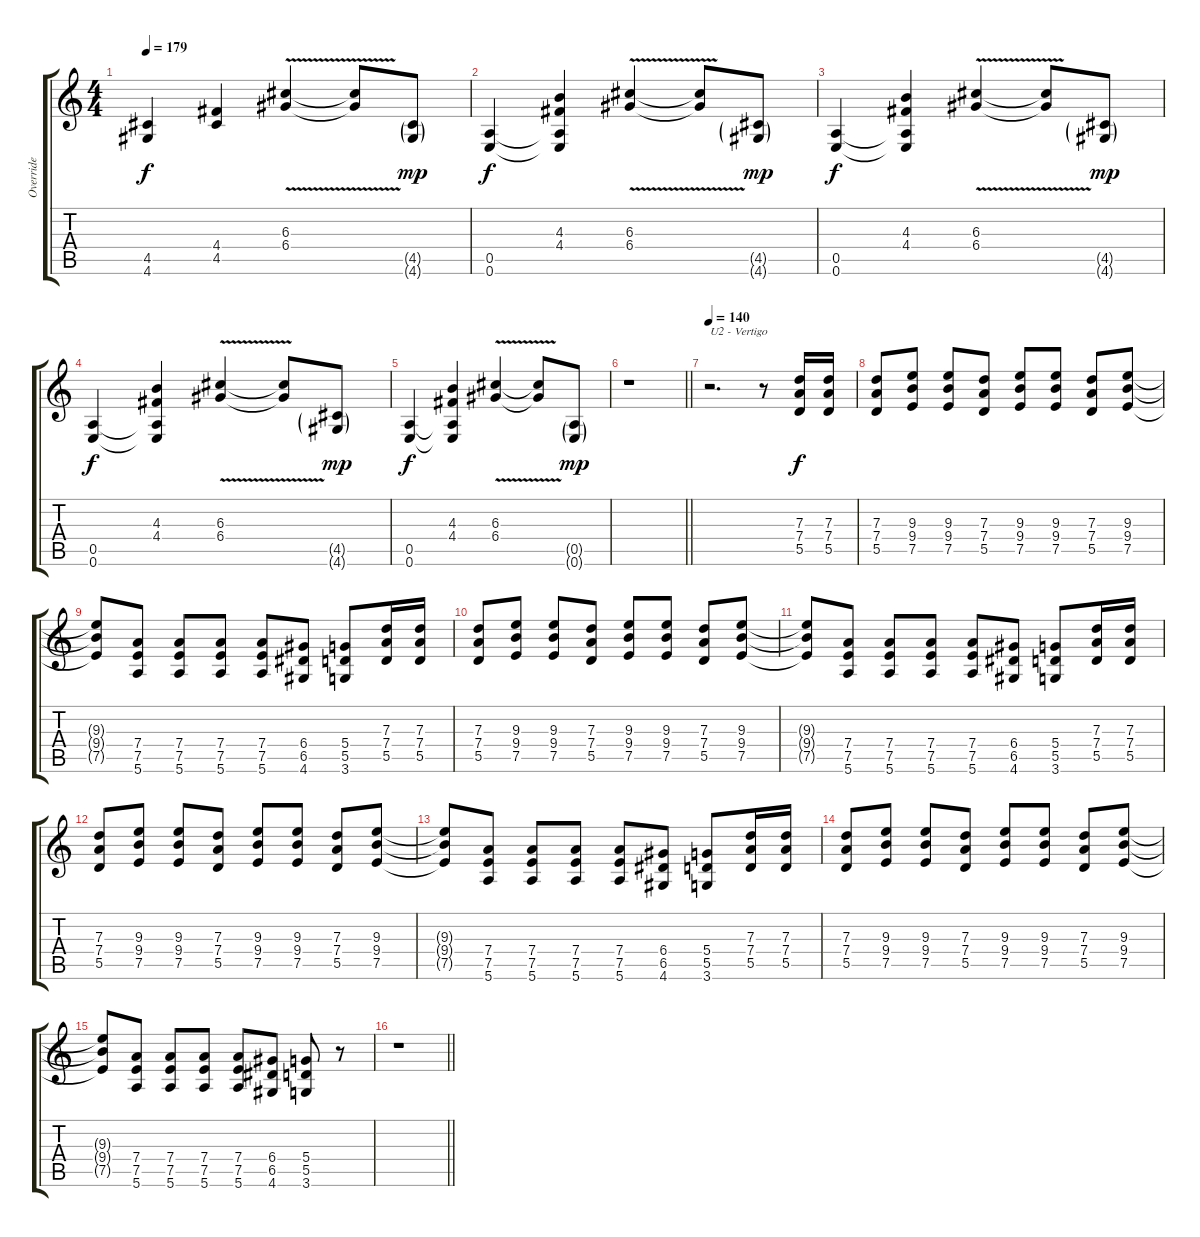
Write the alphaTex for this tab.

\track ("Override" "Override") {instrument overdrivenguitar}
\staff {score tabs}
\tuning (E4 B3 G3 D3 A2 E2) {hide}
\ts (4 4)
\tempo 179
\clef g2
\ks c
(4.5 4.6).4{dy f} (4.4 4.5).4 (6.3{v} 6.4{v}).4 (6.3{t} 6.4{t}).8 (4.5{g} 4.6{g}).8{dy mp} |
(0.5 0.6).4{dy f} (4.3 4.4 0.5{t} 0.6{t}).4 (6.3{v} 6.4{v}).4 (6.3{t} 6.4{t}).8 (4.5{g} 4.6{g}).8{dy mp} |
(0.5 0.6).4{dy f} (4.3 4.4 0.5{t} 0.6{t}).4 (6.3{v} 6.4{v}).4 (6.3{t} 6.4{t}).8 (4.5{g} 4.6{g}).8{dy mp} |
(0.5 0.6).4{dy f} (4.3 4.4 0.5{t} 0.6{t}).4 (6.3{v} 6.4{v}).4 (6.3{t} 6.4{t}).8 (4.5{g} 4.6{g}).8{dy mp} |
(0.5 0.6).4{dy f} (4.3 4.4 0.5{t} 0.6{t}).4 (6.3{v} 6.4{v}).4 (6.3{t} 6.4{t}).8 (0.5{g} 0.6{g}).8{dy mp} |
\barLineRight lightlight
r.1 |
\tempo 140
r.2{d txt "U2 - Vertigo"} r.8 (7.3 7.4 5.5).16{dy f} (7.3 7.4 5.5).16 |
(7.3 7.4 5.5).8 (9.3 9.4 7.5).8 (9.3 9.4 7.5).8 (7.3 7.4 5.5).8 (9.3 9.4 7.5).8 (9.3 9.4 7.5).8 (7.3 7.4 5.5).8 (9.3 9.4 7.5).8 |
(9.3{t} 9.4{t} 7.5{t}).8 (7.4 7.5 5.6).8 (7.4 7.5 5.6).8 (7.4 7.5 5.6).8 (7.4 7.5 5.6).8 (6.4 6.5 4.6).8 (5.4 5.5 3.6).8 (7.3 7.4 5.5).16 (7.3 7.4 5.5).16 |
(7.3 7.4 5.5).8 (9.3 9.4 7.5).8 (9.3 9.4 7.5).8 (7.3 7.4 5.5).8 (9.3 9.4 7.5).8 (9.3 9.4 7.5).8 (7.3 7.4 5.5).8 (9.3 9.4 7.5).8 |
(9.3{t} 9.4{t} 7.5{t}).8 (7.4 7.5 5.6).8 (7.4 7.5 5.6).8 (7.4 7.5 5.6).8 (7.4 7.5 5.6).8 (6.4 6.5 4.6).8 (5.4 5.5 3.6).8 (7.3 7.4 5.5).16 (7.3 7.4 5.5).16 |
(7.3 7.4 5.5).8 (9.3 9.4 7.5).8 (9.3 9.4 7.5).8 (7.3 7.4 5.5).8 (9.3 9.4 7.5).8 (9.3 9.4 7.5).8 (7.3 7.4 5.5).8 (9.3 9.4 7.5).8 |
(9.3{t} 9.4{t} 7.5{t}).8 (7.4 7.5 5.6).8 (7.4 7.5 5.6).8 (7.4 7.5 5.6).8 (7.4 7.5 5.6).8 (6.4 6.5 4.6).8 (5.4 5.5 3.6).8 (7.3 7.4 5.5).16 (7.3 7.4 5.5).16 |
(7.3 7.4 5.5).8 (9.3 9.4 7.5).8 (9.3 9.4 7.5).8 (7.3 7.4 5.5).8 (9.3 9.4 7.5).8 (9.3 9.4 7.5).8 (7.3 7.4 5.5).8 (9.3 9.4 7.5).8 |
(9.3{t} 9.4{t} 7.5{t}).8 (7.4 7.5 5.6).8 (7.4 7.5 5.6).8 (7.4 7.5 5.6).8 (7.4 7.5 5.6).8 (6.4 6.5 4.6).8 (5.4 5.5 3.6).8 r.8 |
\barLineRight lightlight
r.1
